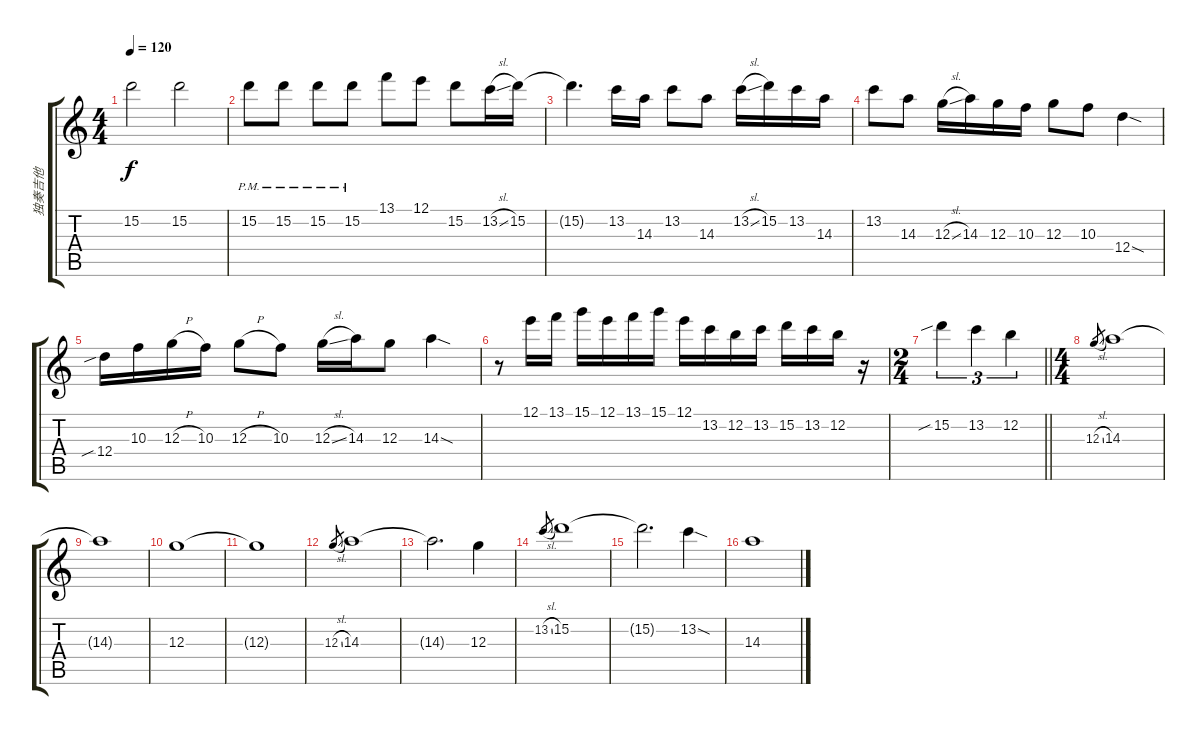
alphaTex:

\track ("独奏吉他" "独奏吉他") {instrument distortionguitar}
\staff {score tabs}
\tuning (E4 B3 G3 D3 A2 E2) {hide}
\ts (4 4)
\tempo 120
\clef g2
\ks c
15.2.2{dy f} 15.2.2 |
15.2{pm}.8 15.2{pm}.8 15.2{pm}.8 15.2{pm}.8 13.1.8 12.1.8 15.2.8 13.2{sl}.16 15.2.16 |
15.2{t}.4{d} 13.2.16 14.3.16 13.2.8 14.3.8 13.2{sl}.16 15.2.16 13.2.16 14.3.16 |
13.2.8 14.3.8 12.3{sl}.16 14.3.16 12.3.16 10.3.16 12.3.8 10.3.8 12.4{sod}.4 |
12.4{sib}.16 10.3.16 12.3{h}.16 10.3.16 12.3{h}.8 10.3.8 12.3{sl}.16 14.3.16 12.3.8 14.3{sod}.4 |
r.8 12.1.16 13.1.16 15.1.16 12.1.16 13.1.16 15.1.16 12.1.16 13.2.16 12.2.16 13.2.16 15.2.16 13.2.16 12.2.16 r.16 |
\ts (2 4)
\barLineRight lightlight
15.2{sib}.4{tu (3 2)} 13.2.4{tu (3 2)} 12.2.4{tu (3 2)} |
\ts (4 4)
12.3{sl}.8{gr} 14.3.1 |
14.3{t}.1 |
12.3.1 |
12.3{t}.1 |
12.3{sl}.8{gr} 14.3.1 |
14.3{t}.2{d} 12.3.4 |
13.2{sl}.8{gr} 15.2.1 |
15.2{t}.2{d} 13.2{sod}.4 |
14.3.1
